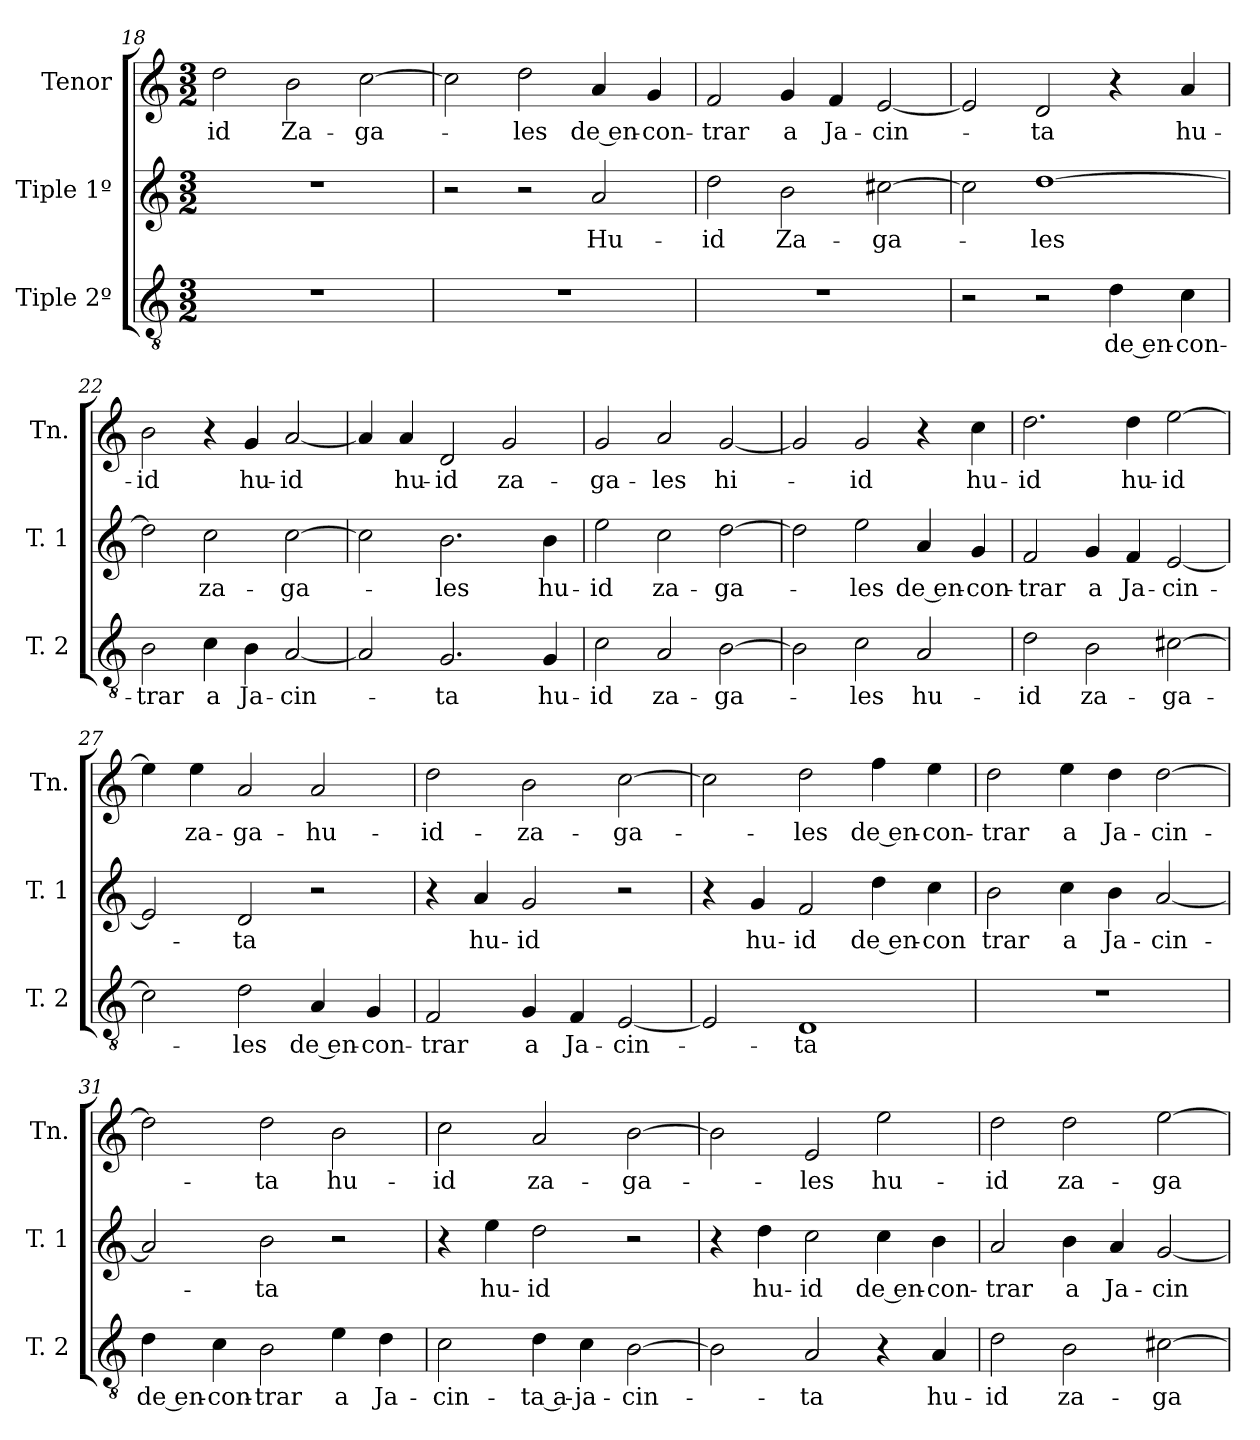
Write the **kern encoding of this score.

**kern	**text	**kern	**text	**kern	**text
*part3	*part3	*part2	*part2	*part1	*part1
*staff3	*staff3	*staff2	*staff2	*staff1	*staff1
*I"Tiple 2º	*	*I"Tiple 1º	*	*I"Tenor	*
*I'T. 2	*	*I'T. 1	*	*I'Tn.	*
*clefGv2	*	*clefG2	*	*clefG2	*
*M3/2	*	*M3/2	*	*M3/2	*
=18	=18	=18	=18	=18	=18
1.r	.	1.r	.	2dd	-id
.	.	.	.	2b	Za-
.	.	.	.	[2cc	-ga-
=19	=19	=19	=19	=19	=19
1.r	.	2r	.	2cc]	.
.	.	2r	.	2dd	-les
.	.	2a	Hu-	4a	de en-
.	.	.	.	4g	-con-
=20	=20	=20	=20	=20	=20
1.r	.	2dd	-id	2f	-trar
.	.	2b	Za-	4g	a
.	.	.	.	4f	Ja-
.	.	[2cc#X	-ga-	[2e	-cin-
=21	=21	=21	=21	=21	=21
2r	.	2cc#]	.	2e]	.
2r	.	[1dd	-les	2d	-ta
4d	de en-	.	.	4r	.
4c	-con-	.	.	4a	hu-
=22	=22	=22	=22	=22	=22
2B	-trar	2dd]	.	2b	-id
4c	a	2cc	za-	4r	.
4B	Ja-	.	.	4g	hu-
[2A	-cin-	[2cc	-ga-	[2a	-id
=23	=23	=23	=23	=23	=23
2A]	.	2cc]	.	4a]	.
.	.	.	.	4a	hu-
2.G	-ta	2.b	-les	2d	-id
.	.	.	.	2g	za-
4G	hu-	4b	hu-	.	.
=24	=24	=24	=24	=24	=24
2c	-id	2ee	-id	2g	-ga-
2A	za-	2cc	za-	2a	-les
[2B	-ga-	[2dd	-ga-	[2g	hi-
=25	=25	=25	=25	=25	=25
2B]	.	2dd]	.	2g]	.
2c	-les	2ee	-les	2g	-id
2A	hu-	4a	de en-	4r	.
.	.	4g	-con-	4cc	hu-
=26	=26	=26	=26	=26	=26
2d	-id	2f	-trar	2.dd	-id
2B	za-	4g	a	.	.
.	.	4f	Ja-	4dd	hu-
[2c#X	-ga-	[2e	-cin-	[2ee	-id
=27	=27	=27	=27	=27	=27
2c#]	.	2e]	.	4ee]	.
.	.	.	.	4ee	za-
2d	-les	2d	-ta	2a	-ga-
4A	de en-	2r	.	2a	-hu-
4G	-con-	.	.	.	.
=28	=28	=28	=28	=28	=28
2F	-trar	4r	.	2dd	-id-
.	.	4a	hu-	.	.
4G	a	2g	-id	2b	-za-
4F	Ja-	.	.	.	.
[2E	-cin-	2r	.	[2cc	-ga-
=29	=29	=29	=29	=29	=29
2E]	.	4r	.	2cc]	.
.	.	4g	hu-	.	.
1D	-ta	2f	-id	2dd	-les
.	.	4dd	de en-	4ff	de en-
.	.	4cc	-con	4ee	-con-
=30	=30	=30	=30	=30	=30
1.r	.	2b	trar	2dd	-trar
.	.	4cc	a	4ee	a
.	.	4b	Ja-	4dd	Ja-
.	.	[2a	-cin-	[2dd	-cin-
=31	=31	=31	=31	=31	=31
4d	de en-	2a]	.	2dd]	.
4c	-con-	.	.	.	.
2B	-trar	2b	-ta	2dd	-ta
4e	a	2r	.	2b	hu-
4d	Ja-	.	.	.	.
=32	=32	=32	=32	=32	=32
2c	-cin-	4r	.	2cc	-id
.	.	4ee	hu-	.	.
4d	-ta a-	2dd	-id	2a	za-
4c	-ja-	.	.	.	.
[2B	-cin-	2r	.	[2b	-ga-
=33	=33	=33	=33	=33	=33
2B]	.	4r	.	2b]	.
.	.	4dd	hu-	.	.
2A	-ta	2cc	-id	2e	-les
4r	.	4cc	de en-	2ee	hu-
4A	hu-	4b	-con-	.	.
=34	=34	=34	=34	=34	=34
2d	-id	2a	-trar	2dd	-id
2B	za-	4b	a	2dd	za-
.	.	4a	Ja-	.	.
[2c#X	-ga-	[2g	-cin-	[2ee	-ga-
=	=	=	=	=	=
*-	*-	*-	*-	*-	*-
